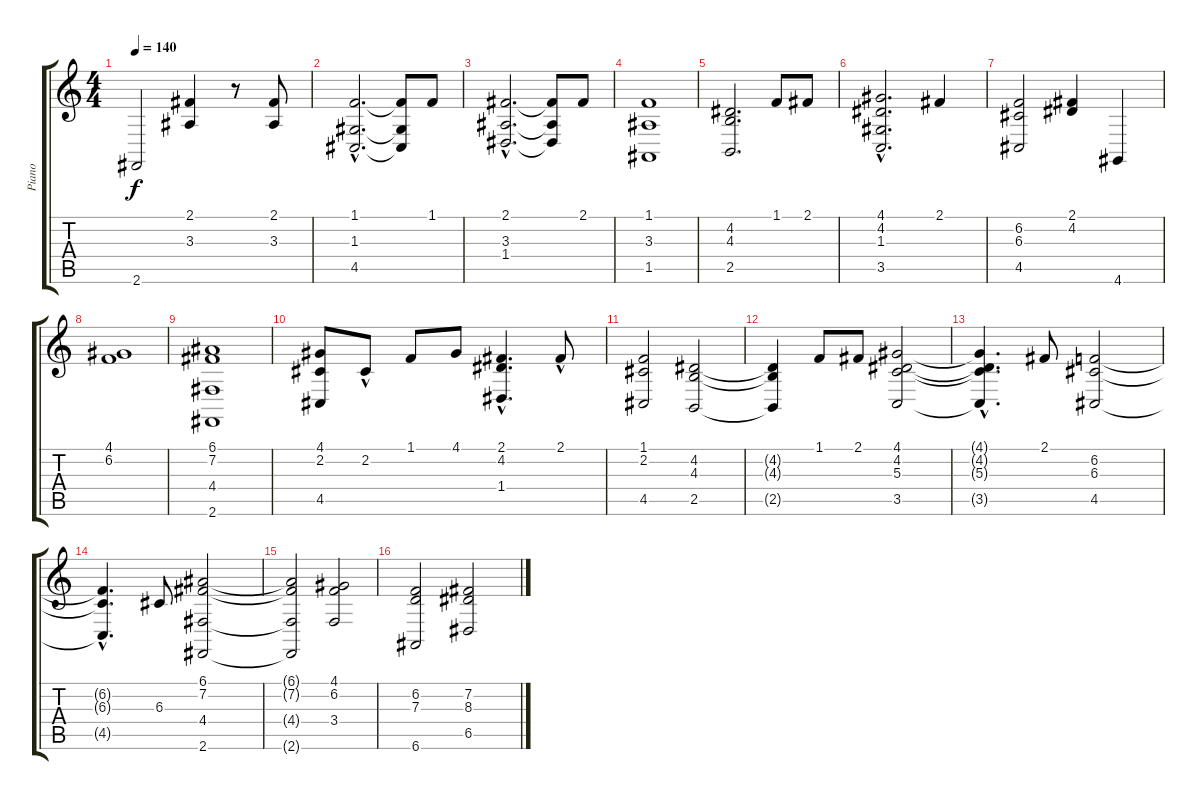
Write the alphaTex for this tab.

\track ("Piano" "Piano") {instrument acousticgrandpiano}
\staff {score tabs}
\tuning (E4 B3 G3 D3 A2 E2) {hide}
\ts (4 4)
\tempo 140
\clef g2
\ks c
2.6.2{dy f} (2.1 3.3).4 r.8 (2.1 3.3).8 |
(1.1{hac} 1.3{hac} 4.5{hac}).2{d} (1.1{t} 1.3{t} 4.5{t}).8 1.1.8 |
(2.1{hac} 3.3{hac} 1.4{hac}).2{d} (2.1{t} 3.3{t} 1.4{t}).8 2.1.8 |
(1.1 3.3 1.5).1 |
(4.2 4.3 2.5).2{d} 1.1.8 2.1.8 |
(4.1{hac} 4.2 1.3 3.5).2{d} 2.1.4 |
(6.2 6.3 4.5).2 (2.1 4.2).4 4.6.4 |
(4.1 6.2).1 |
(6.1 7.2 4.4 2.6).1 |
(4.1 2.2 4.5).8 2.2{hac}.8 1.1.8 4.1.8 (2.1{hac} 4.2 1.4).4{d} 2.1{hac}.8 |
(1.1 2.2 4.5).2 (4.2 4.3 2.5).2 |
(4.2{t} 4.3{t} 2.5{t}).4 1.1.8 2.1.8 (4.1 4.2 5.3 3.5).2 |
(4.1{hac t} 4.2{t} 5.3{t} 3.5{t}).4{d} 2.1.8 (6.2 6.3 4.5).2 |
(6.2{t} 6.3{hac t} 4.5{t}).4{d} 6.3.8 (6.1 7.2 4.4 2.6).2 |
(6.1{t} 7.2{t} 4.4{t} 2.6{t}).2 (4.1 6.2 3.4).2 |
(6.2 7.3 6.6).2 (7.2 8.3 6.5).2
